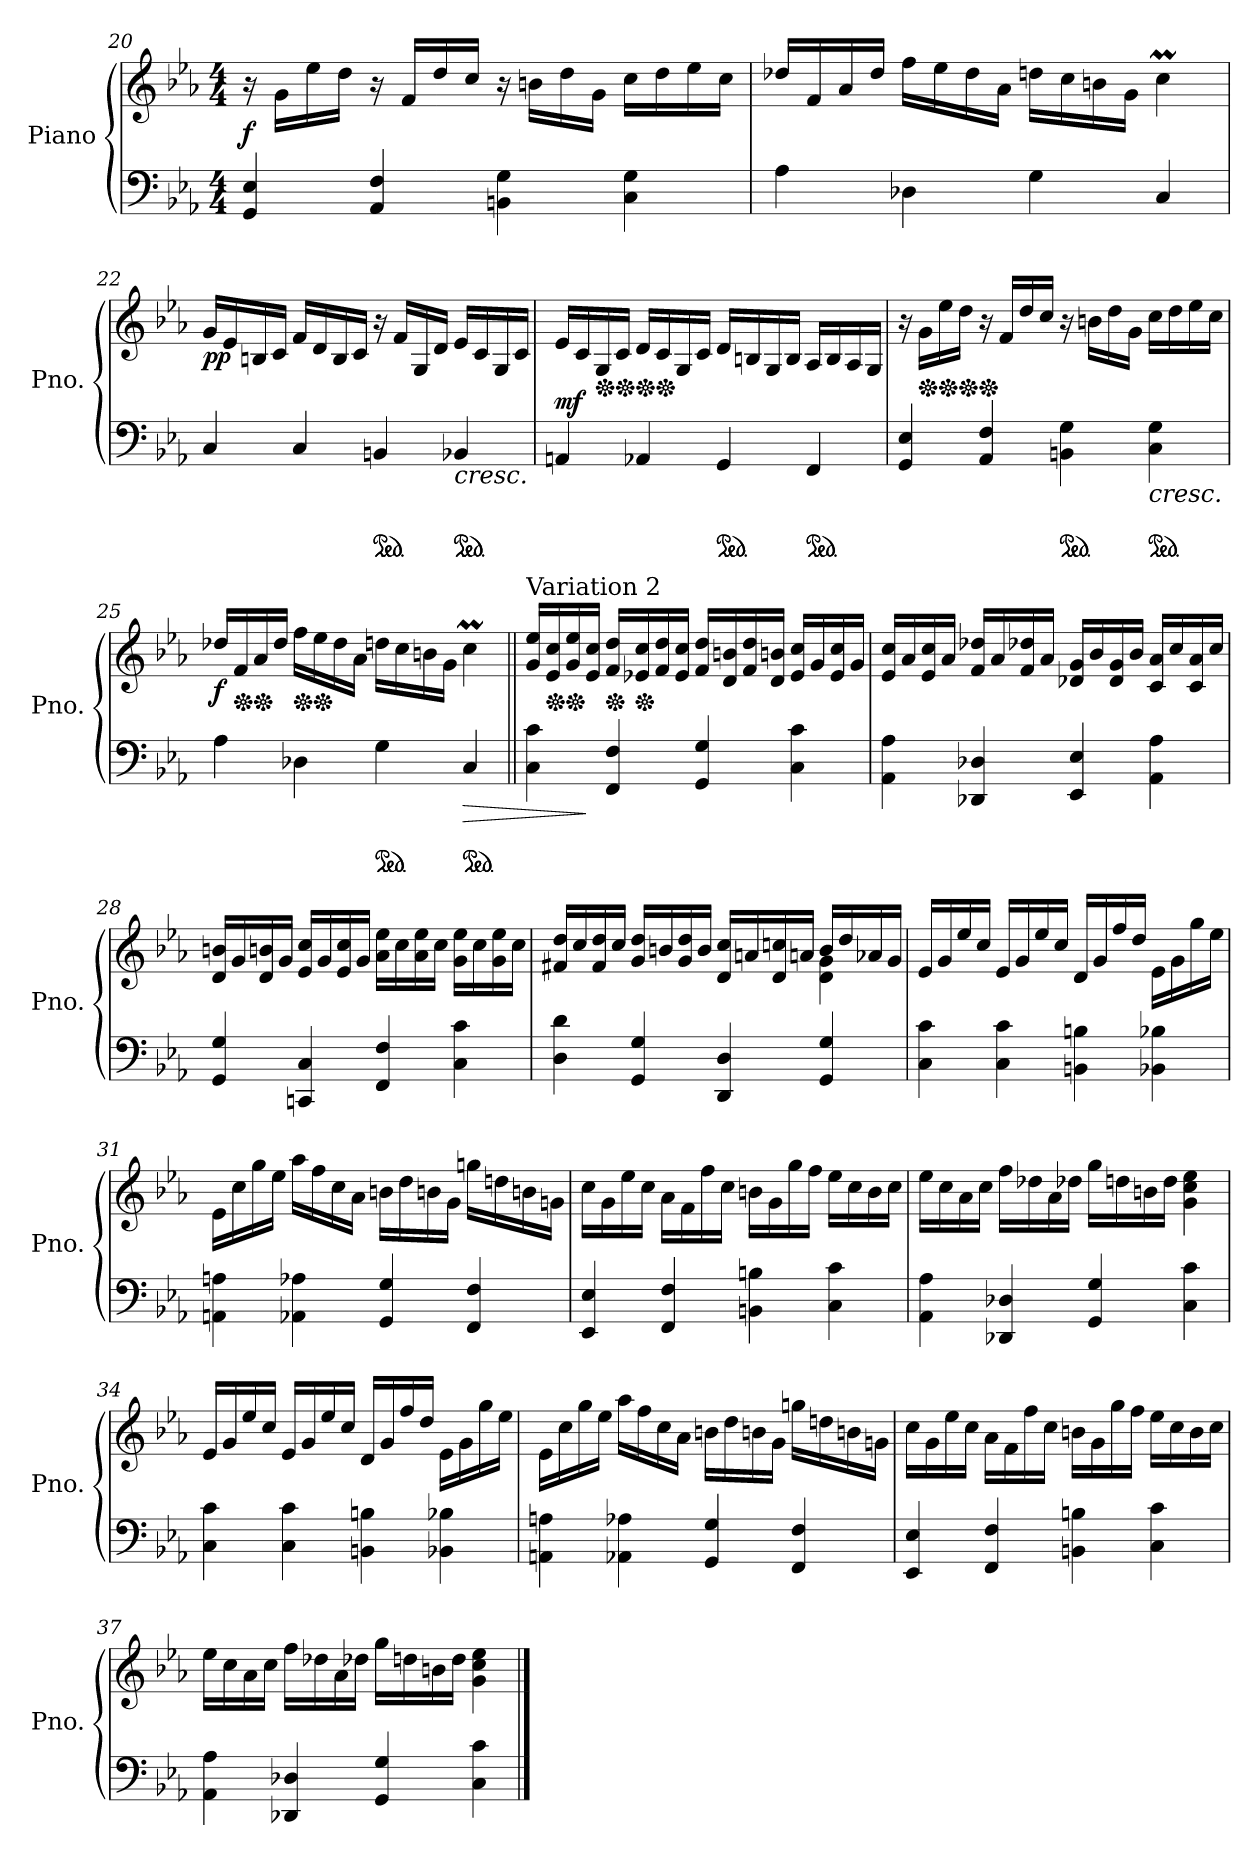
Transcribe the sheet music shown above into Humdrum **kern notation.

**kern	**kern	**dynam
*part1	*part1	*part1
*staff2	*staff1	*staff1/2
*I"Piano	*	*
*I'Pno.	*	*
!!LO:LB:g=z
*clefF4	*clefG2	*
*k[b-e-a-]	*k[b-e-a-]	*
*M4/4	*M4/4	*
=20	=20	=20
!	!	!LO:DY:a=2
4GG/ 4E-/	16r	f
.	16g\LL	.
.	16ee-\	.
.	16dd\JJ	.
4AA-/ 4F/	16r	.
.	16f/LL	.
.	16dd/	.
.	16cc/JJ	.
4BBn\ 4G\	16r	.
.	16bn\LL	.
.	16dd\	.
.	16g\JJ	.
4C\ 4G\	16cc\LL	.
.	16dd\	.
.	16ee-\	.
.	16cc\JJ	.
=21	=21	=21
4A-\	16dd-X/LL	.
.	16f/	.
.	16a-/	.
.	16dd-/JJ	.
4D-X\	16ff\LL	.
.	16ee-\	.
.	16dd-\	.
.	16a-\JJ	.
4G\	16ddn\LL	.
.	16cc\	.
.	16bn\	.
.	16g\JJ	.
4C/	4ccM\	.
!!LO:LB:g=z
=22	=22	=22
!	!	!LO:DY:b
4C/	16g/LL	pp
.	16e-/	.
.	16Bn/	.
.	16c/JJ	.
4C/	16f/LL	.
.	16d/	.
.	16B/	.
.	16c/JJ	.
*ped	*	*
*ped	*	*
4BBn/	16r	.
.	16f/LL	.
.	16G/	.
.	16d/JJ	.
*ped	*	*
*ped	*	*
!	!	!LO:HP:b=2
4BB-X/	16e-/LL	<
.	16c/	.
.	16G/	.
.	16c/JJ	.
=23	=23	=23
!	!	!LO:DY:a=2
4AAn/	16e-/LL	mf
.	16c/	[
*	*Xped	*
.	16G/	.
*	*Xped	*
.	16c/JJ	.
*	*Xped	*
4AA-X/	16d/LL	.
*	*Xped	*
.	16c/	.
.	16G/	.
.	16c/JJ	.
*ped	*	*
*ped	*	*
4GG/	16d/LL	.
.	16Bn/	.
.	16G/	.
.	16B/JJ	.
*ped	*	*
*ped	*	*
4FF/	16A-/LL	.
.	16B/	.
.	16A-/	.
.	16G/JJ	.
!!LO:LB:g=z
=24	=24	=24
4GG/ 4E-/	16r	.
*	*Xped	*
.	16g\LL	.
*	*Xped	*
.	16ee-\	.
*	*Xped	*
.	16dd\JJ	.
*	*Xped	*
4AA-/ 4F/	16r	.
.	16f/LL	.
.	16dd/	.
.	16cc/JJ	.
*ped	*	*
*ped	*	*
4BBn\ 4G\	16r	.
.	16bn\LL	.
.	16dd\	.
.	16g\JJ	.
*ped	*	*
*ped	*	*
!	!	!LO:HP:b=2
4C\ 4G\	16cc\LL	<
.	16dd\	.
.	16ee-\	.
.	16cc\JJ	.
=25	=25	=25
!	!	!LO:DY:b
4A-\	16dd-X/LL	f
*	*Xped	*
.	16f/	.
*	*Xped	*
.	16a-/	.
.	16dd-/JJ	[
*	*Xped	*
4D-X\	16ff\LL	.
*	*Xped	*
.	16ee-\	.
.	16dd-\	.
.	16a-\JJ	.
*ped	*	*
*ped	*	*
4G\	16ddn\LL	.
.	16cc\	.
.	16bn\	.
.	16g\JJ	.
*ped	*	*
*ped	*	*
!	!	!LO:HP:b=2
4C/	4ccM\	>
!!LO:LB:g=z
=26||	=26||	=26||
!	!LO:TX:a:t=Variation 2	!
4C\ 4c\	16g/ 16ee-/LL	.
*	*Xped	*
.	16e-/ 16cc/	.
*	*Xped	*
.	16g/ 16ee-/	.
.	16e-/ 16cc/JJ	]
*	*Xped	*
4FF/ 4F/	16f/ 16dd/LL	.
*	*Xped	*
.	16e-X/ 16cc/	.
.	16f/ 16dd/	.
.	16e-/ 16cc/JJ	.
4GG/ 4G/	16f/ 16dd/LL	.
.	16d/ 16bn/	.
.	16f/ 16dd/	.
.	16d/ 16bn/JJ	.
4C\ 4c\	16e-/ 16cc/LL	.
.	16g/	.
.	16e-/ 16cc/	.
.	16g/JJ	.
=27	=27	=27
4AA-\ 4A-\	16e-/ 16cc/LL	.
.	16a-/	.
.	16e-/ 16cc/	.
.	16a-/JJ	.
4DD-X/ 4D-X/	16f/ 16dd-X/LL	.
.	16a-/	.
.	16f/ 16dd-X/	.
.	16a-/JJ	.
4EE-/ 4E-/	16d-X/ 16g/LL	.
.	16b-/	.
.	16d-/ 16g/	.
.	16b-/JJ	.
4AA-\ 4A-\	16c/ 16a-/LL	.
.	16cc/	.
.	16c/ 16a-/	.
.	16cc/JJ	.
!!LO:PB:g=z
=28	=28	=28
4GG/ 4G/	16d/ 16bn/LL	.
.	16g/	.
.	16d/ 16bn/	.
.	16g/JJ	.
4CCn/ 4C/	16e-/ 16cc/LL	.
.	16g/	.
.	16e-/ 16cc/	.
.	16g/JJ	.
4FF/ 4F/	16a-\ 16ee-\LL	.
.	16cc\	.
.	16a-\ 16ee-\	.
.	16cc\JJ	.
4C\ 4c\	16g\ 16ee-\LL	.
.	16cc\	.
.	16g\ 16ee-\	.
.	16cc\JJ	.
=29	=29	=29
*	*^	*
4D\ 4d\	16f#X/ 16dd/LL	2.ryy	.
.	16cc/	.	.
.	16f#/ 16dd/	.	.
.	16cc/JJ	.	.
4GG/ 4G/	16g/ 16dd/LL	.	.
.	16bn/	.	.
.	16g/ 16dd/	.	.
.	16b/JJ	.	.
4DD/ 4D/	16d/ 16cc/LL	.	.
.	16an/	.	.
.	16d/ 16ccn/	.	.
.	16an/JJ	.	.
4GG/ 4G/	4d\ 4g\	16b/LL	.
.	.	16dd/	.
.	.	16a-X/	.
.	.	16g/JJ	.
*	*v	*v	*
!!LO:LB:g=z
=30	=30	=30
4C\ 4c\	16e-/LL	.
.	16g/	.
.	16ee-/	.
.	16cc/JJ	.
4C\ 4c\	16e-/LL	.
.	16g/	.
.	16ee-/	.
.	16cc/JJ	.
4BBn\ 4Bn\	16d/LL	.
.	16g/	.
.	16ff/	.
.	16dd/JJ	.
4BB-X\ 4B-X\	16e-\LL	.
.	16g\	.
.	16gg\	.
.	16ee-\JJ	.
=31	=31	=31
4AAn\ 4An\	16e-\LL	.
.	16cc\	.
.	16gg\	.
.	16ee-\JJ	.
4AA-X\ 4A-X\	16aa-\LL	.
.	16ff\	.
.	16cc\	.
.	16a-\JJ	.
4GG/ 4G/	16bn\LL	.
.	16dd\	.
.	16bn\	.
.	16g\JJ	.
4FF/ 4F/	16ggn\LL	.
.	16ddn\	.
.	16bn\	.
.	16gn\JJ	.
!!LO:LB:g=z
=32	=32	=32
4EE-/ 4E-/	16cc\LL	.
.	16g\	.
.	16ee-\	.
.	16cc\JJ	.
4FF/ 4F/	16a-\LL	.
.	16f\	.
.	16ff\	.
.	16cc\JJ	.
4BBn\ 4Bn\	16bn\LL	.
.	16g\	.
.	16gg\	.
.	16ff\JJ	.
4C\ 4c\	16ee-\LL	.
.	16cc\	.
.	16b\	.
.	16cc\JJ	.
=33	=33	=33
4AA-\ 4A-\	16ee-\LL	.
.	16cc\	.
.	16a-\	.
.	16cc\JJ	.
4DD-X/ 4D-X/	16ff\LL	.
.	16dd-X\	.
.	16a-\	.
.	16dd-X\JJ	.
4GG/ 4G/	16gg\LL	.
.	16ddn\	.
.	16bn\	.
.	16dd\JJ	.
4C\ 4c\	4g\ 4cc\ 4ee-\	.
!!LO:LB:g=z
=34	=34	=34
4C\ 4c\	16e-/LL	.
.	16g/	.
.	16ee-/	.
.	16cc/JJ	.
4C\ 4c\	16e-/LL	.
.	16g/	.
.	16ee-/	.
.	16cc/JJ	.
4BBn\ 4Bn\	16d/LL	.
.	16g/	.
.	16ff/	.
.	16dd/JJ	.
4BB-X\ 4B-X\	16e-\LL	.
.	16g\	.
.	16gg\	.
.	16ee-\JJ	.
=35	=35	=35
4AAn\ 4An\	16e-\LL	.
.	16cc\	.
.	16gg\	.
.	16ee-\JJ	.
4AA-X\ 4A-X\	16aa-\LL	.
.	16ff\	.
.	16cc\	.
.	16a-\JJ	.
4GG/ 4G/	16bn\LL	.
.	16dd\	.
.	16bn\	.
.	16g\JJ	.
4FF/ 4F/	16ggn\LL	.
.	16ddn\	.
.	16bn\	.
.	16gn\JJ	.
!!LO:LB:g=z
=36	=36	=36
4EE-/ 4E-/	16cc\LL	.
.	16g\	.
.	16ee-\	.
.	16cc\JJ	.
4FF/ 4F/	16a-\LL	.
.	16f\	.
.	16ff\	.
.	16cc\JJ	.
4BBn\ 4Bn\	16bn\LL	.
.	16g\	.
.	16gg\	.
.	16ff\JJ	.
4C\ 4c\	16ee-\LL	.
.	16cc\	.
.	16b\	.
.	16cc\JJ	.
=37	=37	=37
4AA-\ 4A-\	16ee-\LL	.
.	16cc\	.
.	16a-\	.
.	16cc\JJ	.
4DD-X/ 4D-X/	16ff\LL	.
.	16dd-X\	.
.	16a-\	.
.	16dd-X\JJ	.
4GG/ 4G/	16gg\LL	.
.	16ddn\	.
.	16bn\	.
.	16dd\JJ	.
4C\ 4c\	4g\ 4cc\ 4ee-\	.
==	==	==
*-	*-	*-
